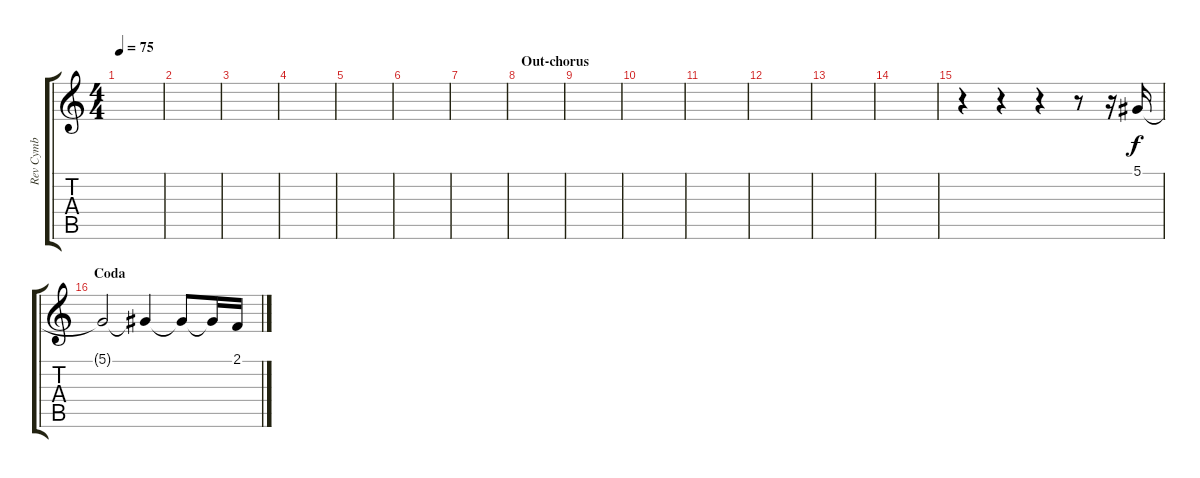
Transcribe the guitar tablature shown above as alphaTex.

\track ("Rev Cymb" "Rev Cymb") {instrument reversecymbal}
\staff {score tabs}
\tuning (Eb4 Bb3 Gb3 Db3 Ab2 Eb2) {hide}
\ts (4 4)
\tempo 75
\clef g2
\ks c
|
|
|
|
|
|
|
\section ("" "Out-chorus")
|
|
|
|
|
|
|
r.4 r.4 r.4 r.8 r.16 5.1.16 |
\section ("" "Coda")
5.1{t}.2 5.1{t}.4 5.1{t}.8 5.1{t}.16 2.1.16
